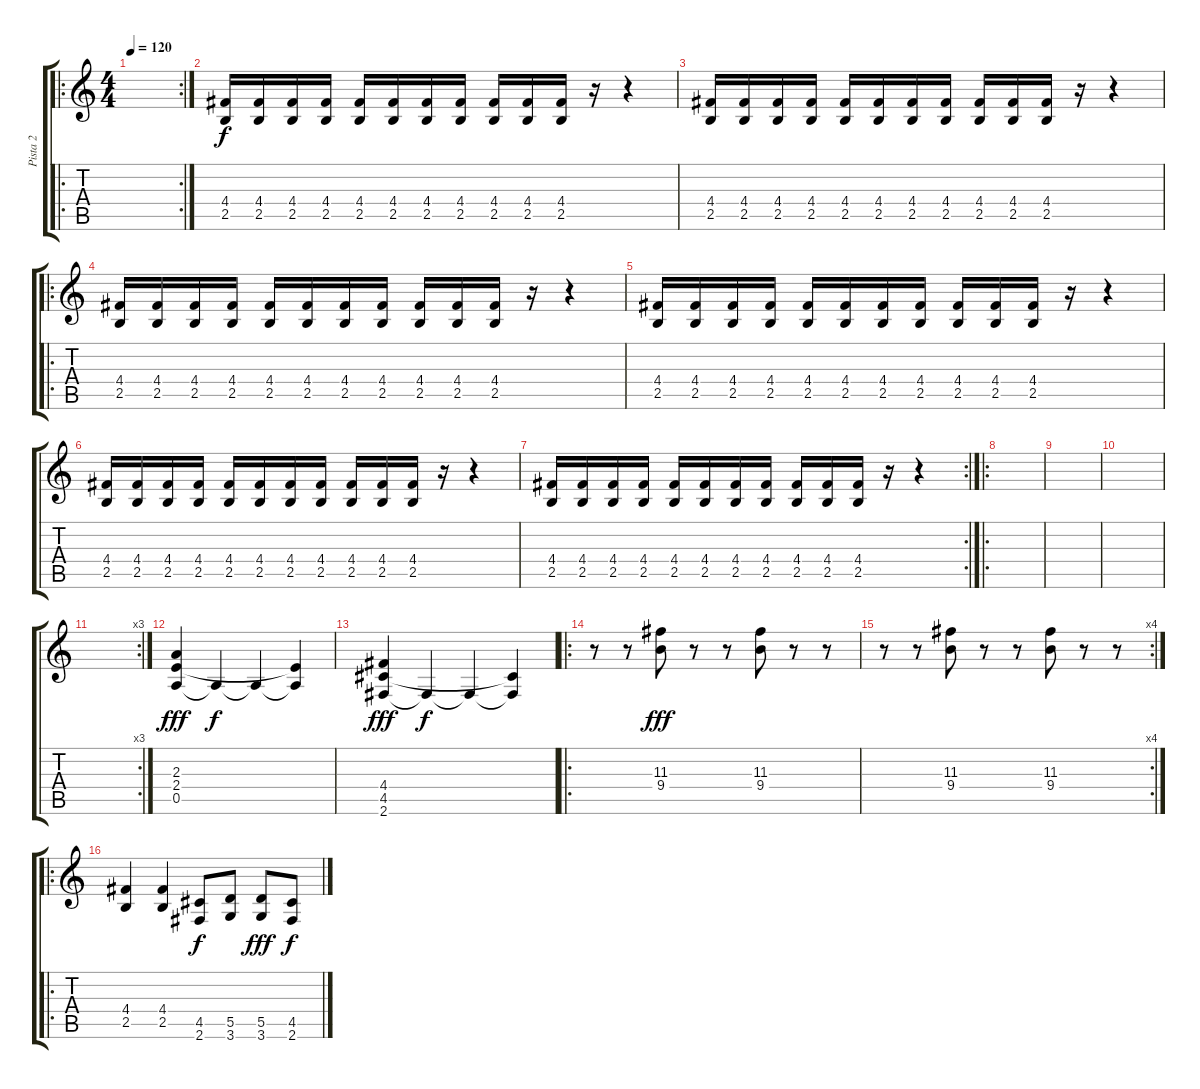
\track ("Pista 2" "Pista 2") {instrument distortionguitar}
\staff {score tabs}
\tuning (E4 B3 G3 D3 A2 E2) {hide}
\ro
\rc 2
\ts (4 4)
\tempo 120
\clef g2
\ks c
|
(4.4 2.5).16 (4.4 2.5).16 (4.4 2.5).16 (4.4 2.5).16 (4.4 2.5).16 (4.4 2.5).16 (4.4 2.5).16 (4.4 2.5).16 (4.4 2.5).16 (4.4 2.5).16 (4.4 2.5).16 r.16 r.4 |
(4.4 2.5).16 (4.4 2.5).16 (4.4 2.5).16 (4.4 2.5).16 (4.4 2.5).16 (4.4 2.5).16 (4.4 2.5).16 (4.4 2.5).16 (4.4 2.5).16 (4.4 2.5).16 (4.4 2.5).16 r.16 r.4 |
\ro
(4.4 2.5).16 (4.4 2.5).16 (4.4 2.5).16 (4.4 2.5).16 (4.4 2.5).16 (4.4 2.5).16 (4.4 2.5).16 (4.4 2.5).16 (4.4 2.5).16 (4.4 2.5).16 (4.4 2.5).16 r.16 r.4 |
(4.4 2.5).16 (4.4 2.5).16 (4.4 2.5).16 (4.4 2.5).16 (4.4 2.5).16 (4.4 2.5).16 (4.4 2.5).16 (4.4 2.5).16 (4.4 2.5).16 (4.4 2.5).16 (4.4 2.5).16 r.16 r.4 |
(4.4 2.5).16 (4.4 2.5).16 (4.4 2.5).16 (4.4 2.5).16 (4.4 2.5).16 (4.4 2.5).16 (4.4 2.5).16 (4.4 2.5).16 (4.4 2.5).16 (4.4 2.5).16 (4.4 2.5).16 r.16 r.4 |
\rc 2
(4.4 2.5).16 (4.4 2.5).16 (4.4 2.5).16 (4.4 2.5).16 (4.4 2.5).16 (4.4 2.5).16 (4.4 2.5).16 (4.4 2.5).16 (4.4 2.5).16 (4.4 2.5).16 (4.4 2.5).16 r.16 r.4 |
\ro
|
|
|
\rc 3
|
(2.3 2.4 0.5).4{dy fff} 0.5{t}.4{dy f} 0.5{t}.4 (2.4{t} 0.5{t}).4 |
(4.4 4.5 2.6).4{dy fff} 2.6{t}.4{dy f} 2.6{t}.4 (4.5{t} 2.6{t}).4 |
\ro
r.8 r.8 (11.3 9.4).8{dy fff} r.8 r.8 (11.3 9.4).8 r.8 r.8 |
\rc 4
r.8 r.8 (11.3 9.4).8 r.8 r.8 (11.3 9.4).8 r.8 r.8 |
\ro
(4.4 2.5).4 (4.4 2.5).4 (4.5 2.6).8{dy f} (5.5 3.6).8 (5.5 3.6).8{dy fff} (4.5 2.6).8{dy f}
